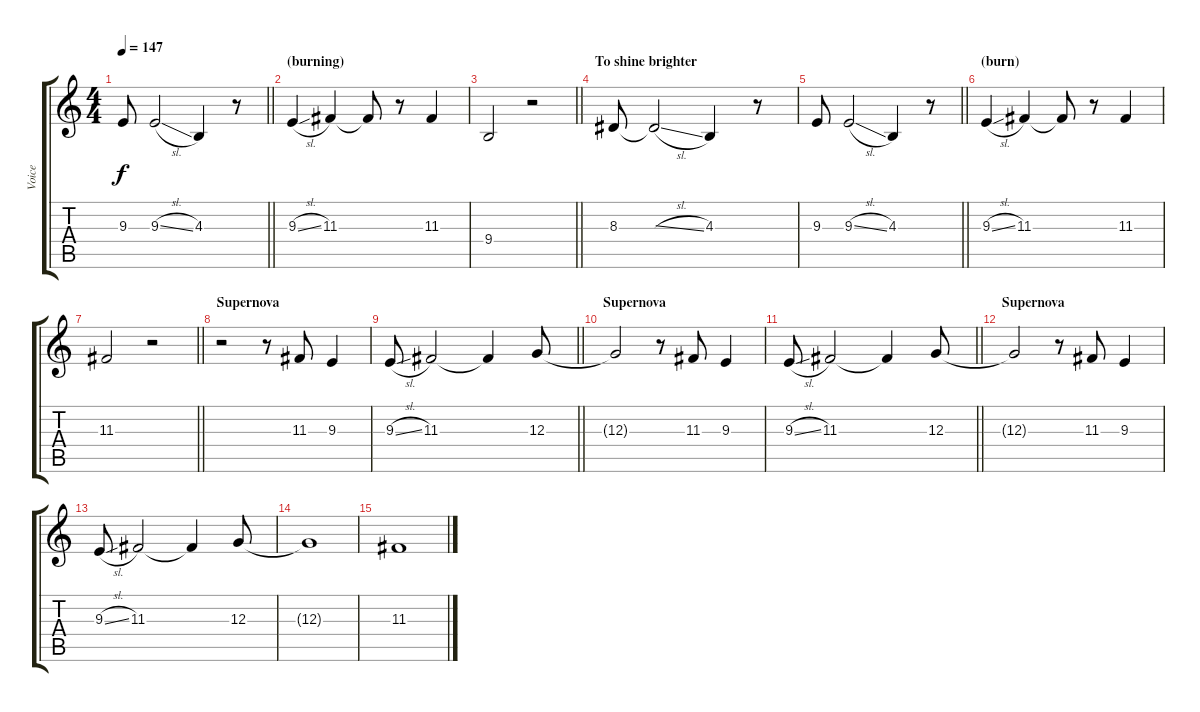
\track ("Voice" "Voice") {mute instrument synthvoice}
\staff {score tabs}
\tuning (E4 B3 G3 D3 A2 E2) {hide}
\ts (4 4)
\tempo 147
\clef g2
\barLineRight lightlight
\ks c
9.3.8{dy f} 9.3{sl}.2 4.3.4 r.8 |
\section ("" "(burning) ")
9.3{sl}.4 11.3.4 11.3{t}.8 r.8 11.3.4 |
\barLineRight lightlight
9.4.2 r.2 |
\section ("" "To shine brighter ")
8.3.8 8.3{sl t}.2 4.3.4 r.8 |
\barLineRight lightlight
9.3.8 9.3{sl}.2 4.3.4 r.8 |
\section ("" "(burn) ")
9.3{sl}.4 11.3.4 11.3{t}.8 r.8 11.3.4 |
\barLineRight lightlight
11.3.2 r.2 |
\section ("" "Supernova ")
r.2 r.8 11.3.8 9.3.4 |
\barLineRight lightlight
9.3{sl}.8 11.3.2 11.3{t}.4 12.3.8 |
\section ("" "Supernova ")
12.3{t}.2 r.8 11.3.8 9.3.4 |
\barLineRight lightlight
9.3{sl}.8 11.3.2 11.3{t}.4 12.3.8 |
\section ("" "Supernova ")
12.3{t}.2 r.8 11.3.8 9.3.4 |
9.3{sl}.8 11.3.2 11.3{t}.4 12.3.8 |
12.3{t}.1 |
11.3.1
